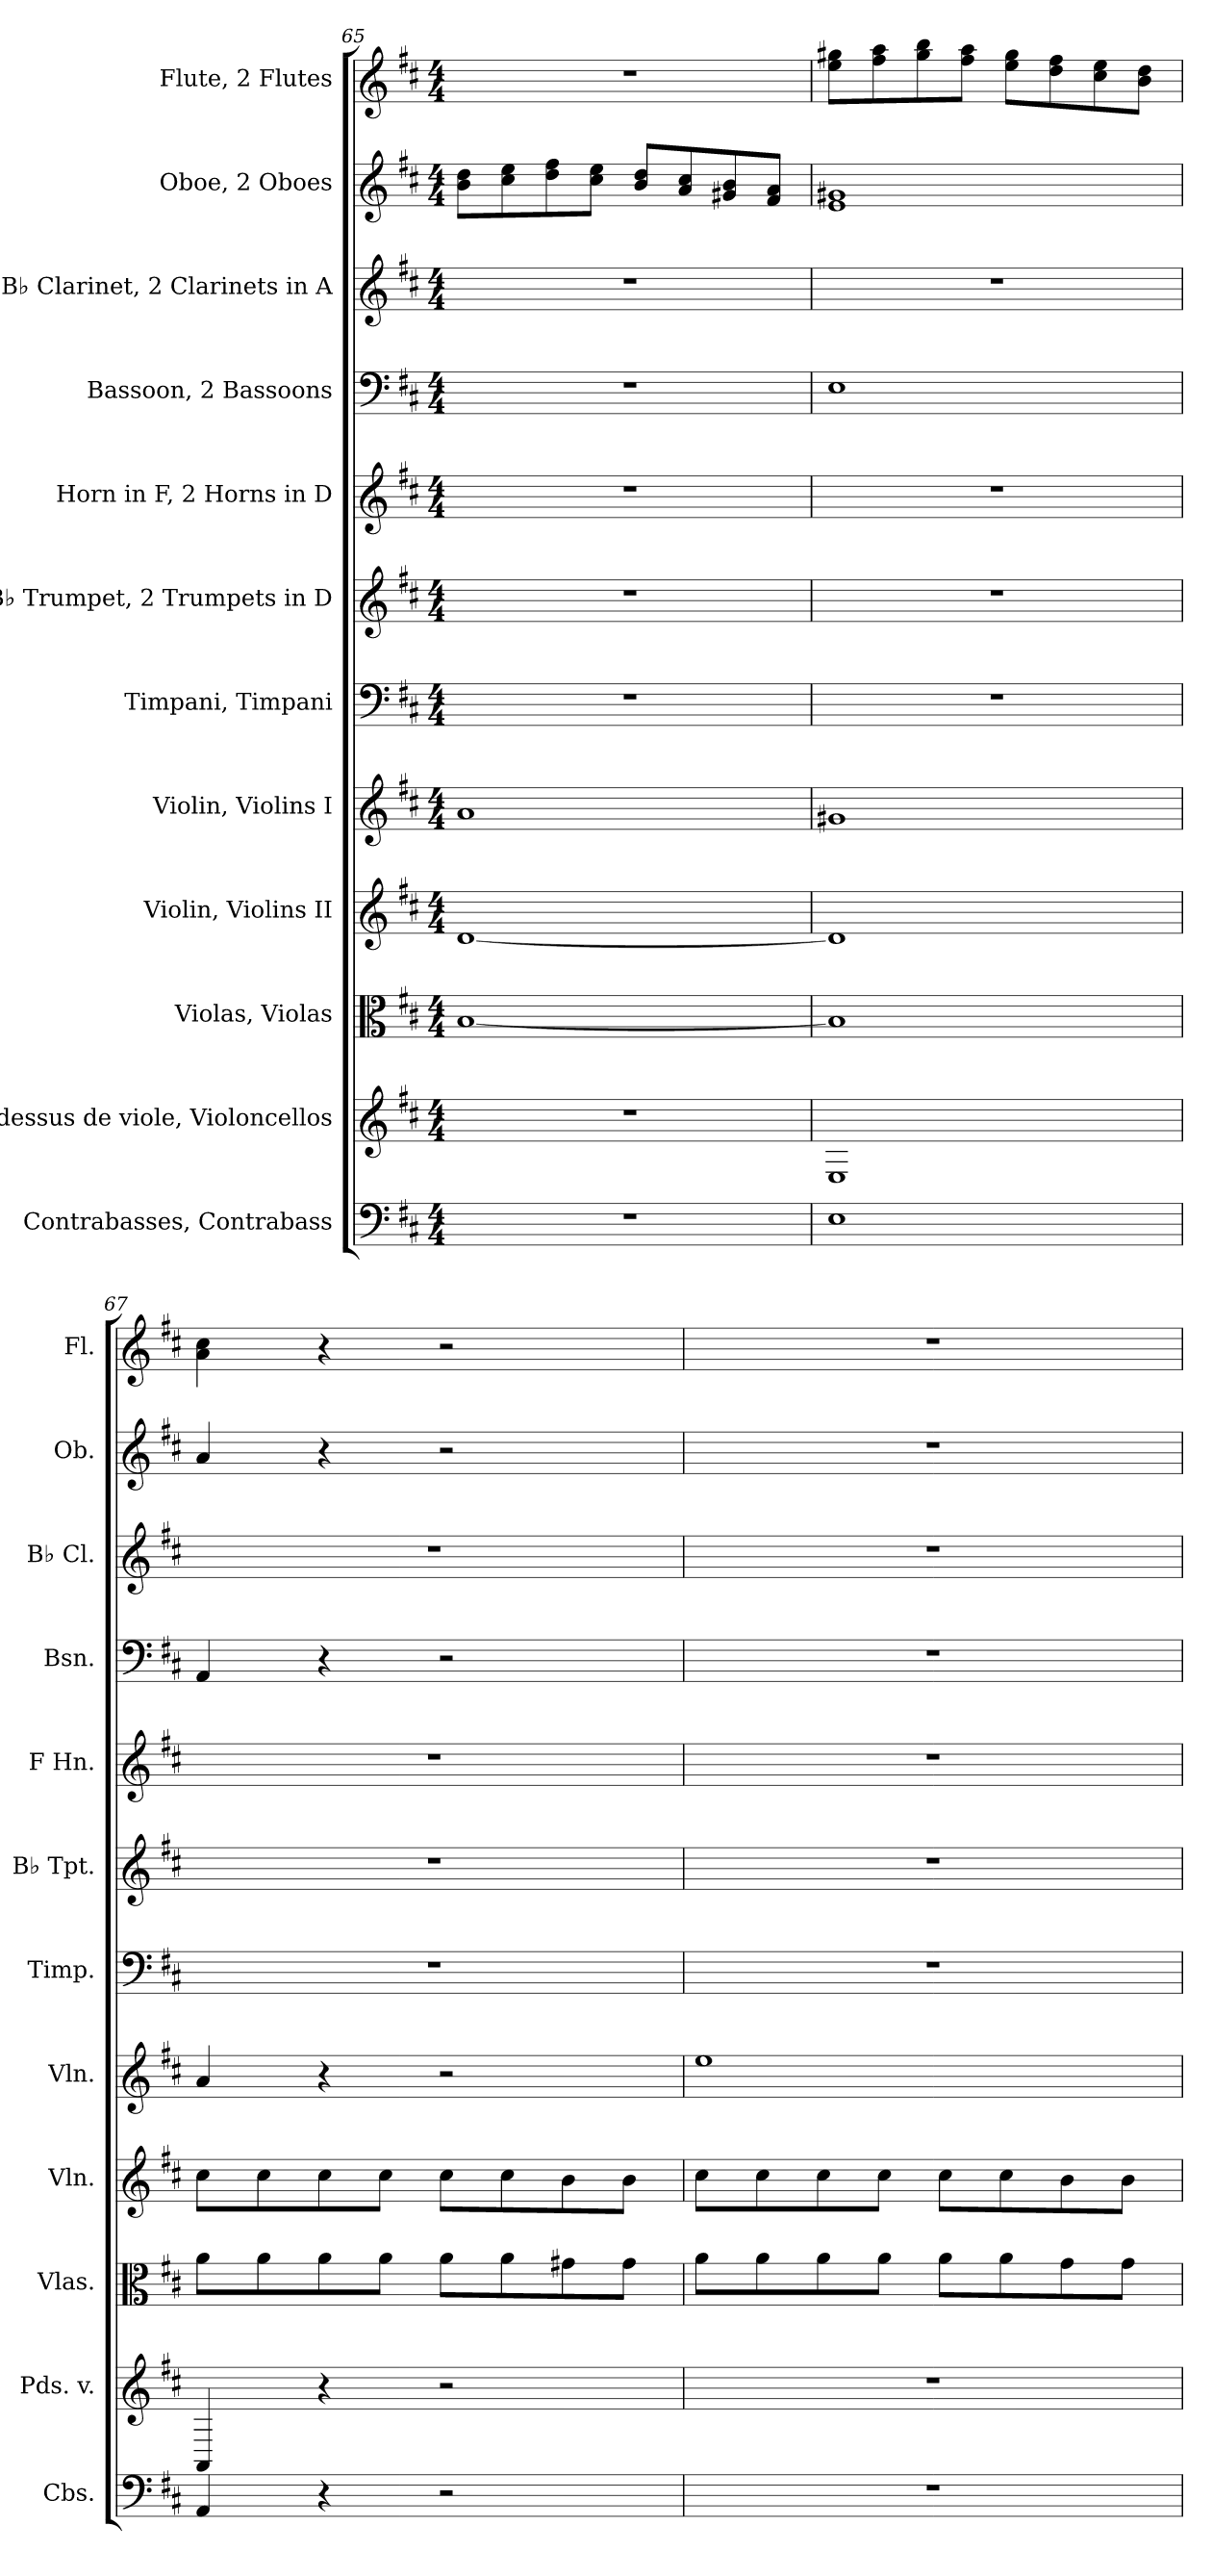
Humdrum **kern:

**kern	**kern	**kern	**kern	**kern	**kern	**kern	**kern	**kern	**kern	**kern	**kern
*part12	*part11	*part10	*part9	*part8	*part7	*part6	*part5	*part4	*part3	*part2	*part1
*staff12	*staff11	*staff10	*staff9	*staff8	*staff7	*staff6	*staff5	*staff4	*staff3	*staff2	*staff1
*I"Contrabasses, Contrabass	*I"Pardessus de viole, Violoncellos	*I"Violas, Violas	*I"Violin, Violins II	*I"Violin, Violins I	*I"Timpani, Timpani	*I"B♭ Trumpet, 2 Trumpets in D	*I"Horn in F, 2 Horns in D	*I"Bassoon, 2 Bassoons	*I"B♭ Clarinet, 2 Clarinets in A	*I"Oboe, 2 Oboes	*I"Flute, 2 Flutes
*I'Cbs.	*I'Pds. v.	*I'Vlas.	*I'Vln.	*I'Vln.	*I'Timp.	*I'B♭ Tpt.	*I'F Hn.	*I'Bsn.	*I'B♭ Cl.	*I'Ob.	*I'Fl.
!!LO:PB:g=z
*clefF4	*clefG2	*clefC3	*clefG2	*clefG2	*clefF4	*clefG2	*clefG2	*clefF4	*clefG2	*clefG2	*clefG2
*ITrd7c12	*	*	*	*	*	*ITrd1c2	*ITrd4c7	*	*ITrd1c2	*	*
*k[f#c#]	*k[f#c#]	*k[f#c#]	*k[f#c#]	*k[f#c#]	*k[f#c#]	*k[]	*k[f#]	*k[f#c#]	*k[]	*k[f#c#]	*k[f#c#]
*M4/4	*M4/4	*M4/4	*M4/4	*M4/4	*M4/4	*M4/4	*M4/4	*M4/4	*M4/4	*M4/4	*M4/4
=65	=65	=65	=65	=65	=65	=65	=65	=65	=65	=65	=65
1r	1r	[1B	[1d	1a	1r	1r	1r	1r	1r	8b\ 8dd\L	1r
.	.	.	.	.	.	.	.	.	.	8cc#\ 8ee\	.
.	.	.	.	.	.	.	.	.	.	8dd\ 8ff#\	.
.	.	.	.	.	.	.	.	.	.	8cc#\ 8ee\J	.
.	.	.	.	.	.	.	.	.	.	8b/ 8dd/L	.
.	.	.	.	.	.	.	.	.	.	8a/ 8cc#/	.
.	.	.	.	.	.	.	.	.	.	8g#X/ 8b/	.
.	.	.	.	.	.	.	.	.	.	8f#/ 8a/J	.
=66	=66	=66	=66	=66	=66	=66	=66	=66	=66	=66	=66
1EE	1E	1B]	1d]	1g#X	1r	1r	1r	1E	1r	1e 1g#X	8ee\ 8gg#X\L
.	.	.	.	.	.	.	.	.	.	.	8ff#\ 8aa\
.	.	.	.	.	.	.	.	.	.	.	8gg#\ 8bb\
.	.	.	.	.	.	.	.	.	.	.	8ff#\ 8aa\J
.	.	.	.	.	.	.	.	.	.	.	8ee\ 8gg#\L
.	.	.	.	.	.	.	.	.	.	.	8dd\ 8ff#\
.	.	.	.	.	.	.	.	.	.	.	8cc#\ 8ee\
.	.	.	.	.	.	.	.	.	.	.	8b\ 8dd\J
=67	=67	=67	=67	=67	=67	=67	=67	=67	=67	=67	=67
4AAA/	4AA/	8a\L	8cc#\L	4a/	1r	1r	1r	4AA/	1r	4a/	4a\ 4cc#\
.	.	8a\	8cc#\	.	.	.	.	.	.	.	.
4r	4r	8a\	8cc#\	4r	.	.	.	4r	.	4r	4r
.	.	8a\J	8cc#\J	.	.	.	.	.	.	.	.
2r	2r	8a\L	8cc#\L	2r	.	.	.	2r	.	2r	2r
.	.	8a\	8cc#\	.	.	.	.	.	.	.	.
.	.	8g#X\	8b\	.	.	.	.	.	.	.	.
.	.	8g#\J	8b\J	.	.	.	.	.	.	.	.
=68	=68	=68	=68	=68	=68	=68	=68	=68	=68	=68	=68
1r	1r	8a\L	8cc#\L	1ee	1r	1r	1r	1r	1r	1r	1r
.	.	8a\	8cc#\	.	.	.	.	.	.	.	.
.	.	8a\	8cc#\	.	.	.	.	.	.	.	.
.	.	8a\J	8cc#\J	.	.	.	.	.	.	.	.
.	.	8a\L	8cc#\L	.	.	.	.	.	.	.	.
.	.	8a\	8cc#\	.	.	.	.	.	.	.	.
.	.	8g\	8b\	.	.	.	.	.	.	.	.
.	.	8g\J	8b\J	.	.	.	.	.	.	.	.
=	=	=	=	=	=	=	=	=	=	=	=
*-	*-	*-	*-	*-	*-	*-	*-	*-	*-	*-	*-
